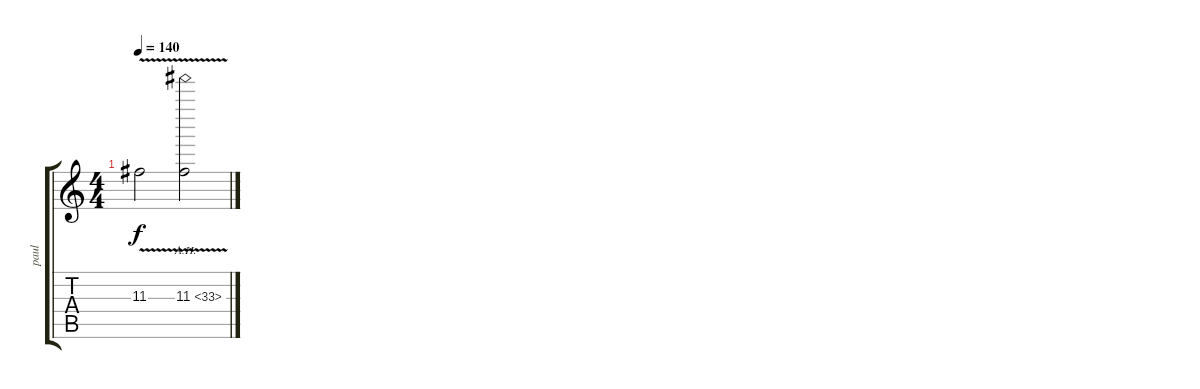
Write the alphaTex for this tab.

\track ("paul" "paul") {instrument distortionguitar}
\staff {score tabs}
\tuning (E4 B3 G3 D3 A2 E2) {hide}
\ts (4 4)
\tempo 140
\clef g2
\ks c
11.3{v}.2{dy f} 11.3{ah 22 v}.2
